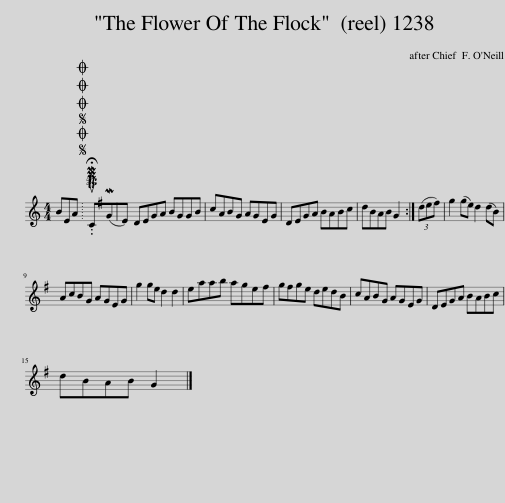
X:1
L:1/8
M:4/4
I:linebreak $
K:C
V:1 treble
V:1
 BEA |SOSOOO .!fermata!PMTuC(MGE) | DEGA BGGB | cABG AGEG | DEGA BABc | %5
 dBAB G2 :| (3(de^f) | g2 (ge) d2 (dB) |$ AcBG AGEG | g2 ge d2 d2 | %10
 eaab age^f | g^fge dedB | cABG AGEG | DEGA BABc |$ dBAB G2 |] %15
